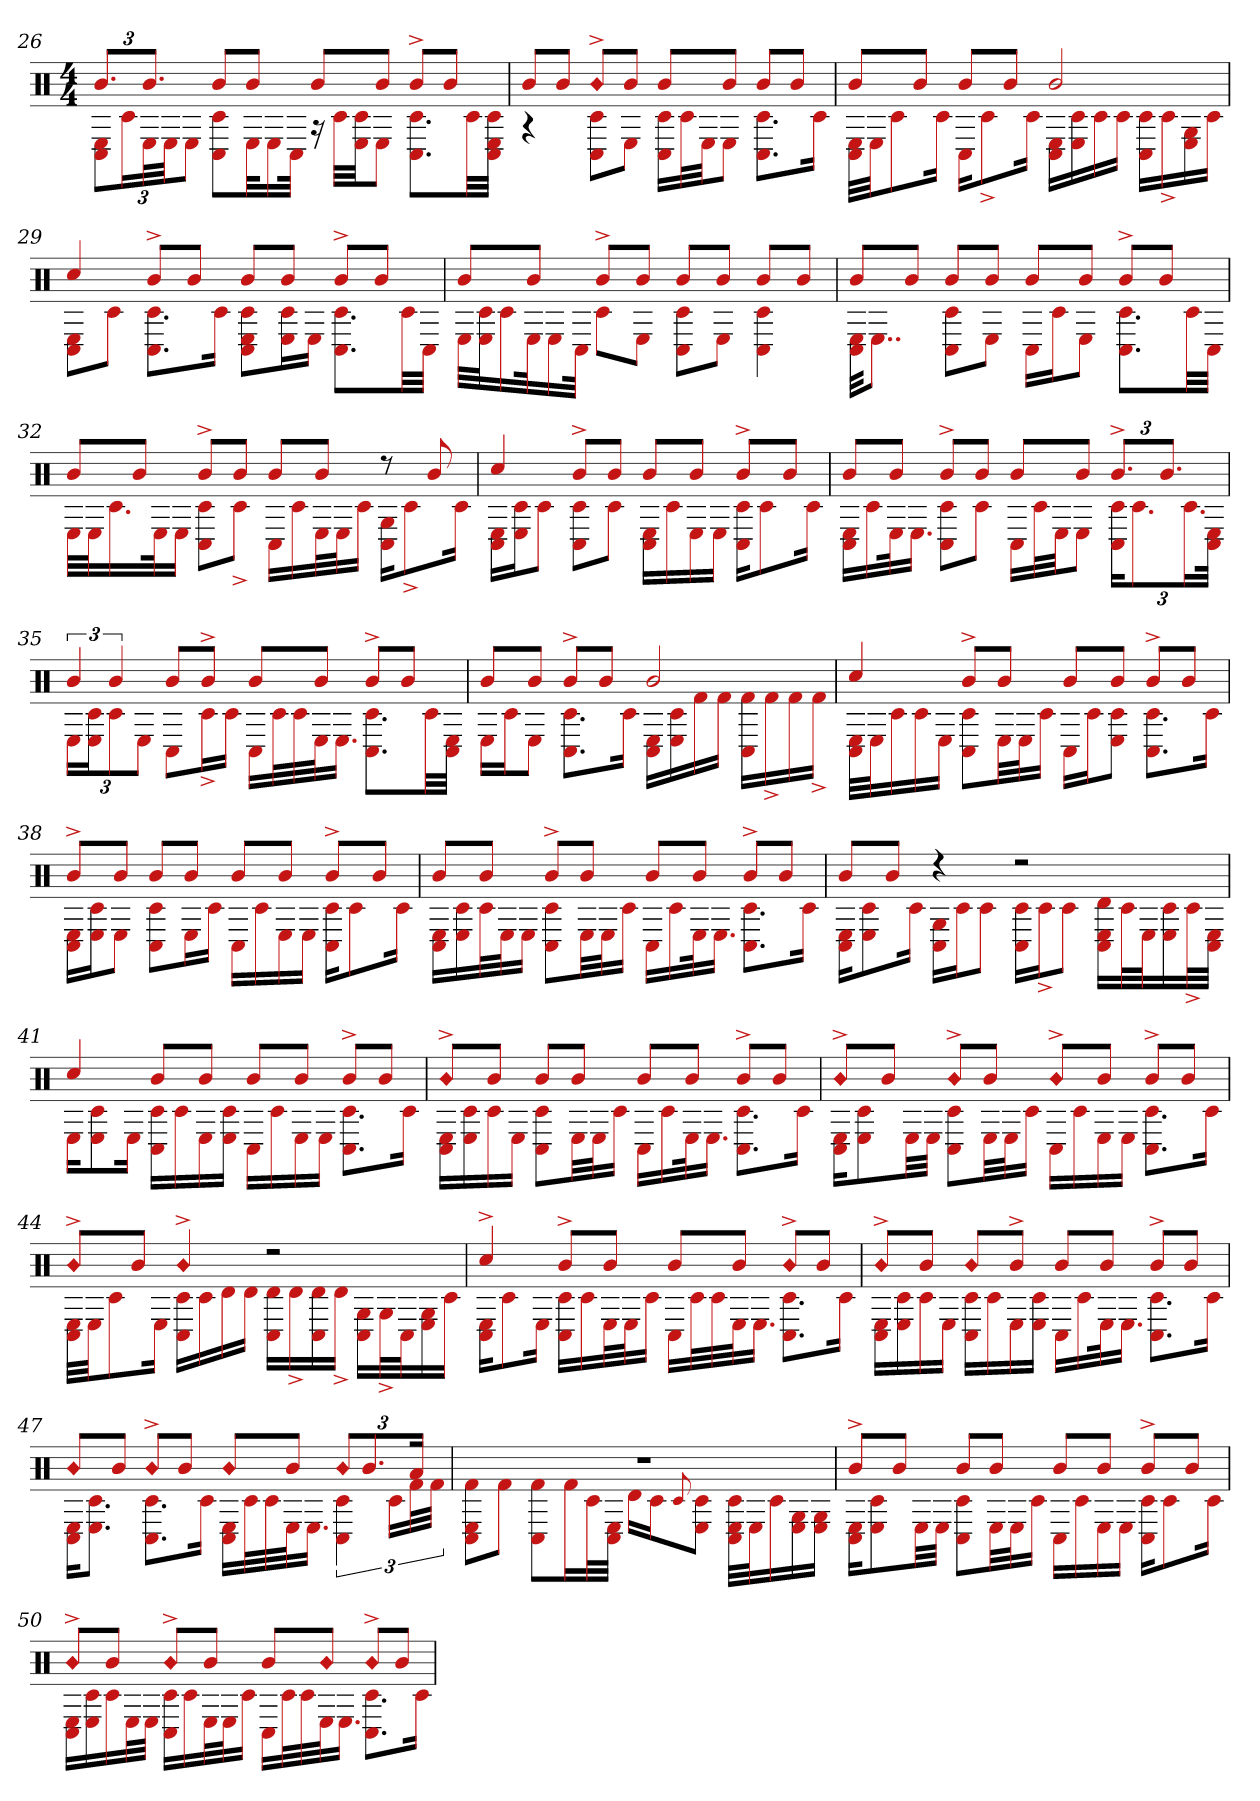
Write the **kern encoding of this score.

**kern
*part1
*staff1
*clefX
*k[]
*M4/4
=26
*^
12.bL	12E 12C#L
.	24c#L
12.bJ	48EL
.	48EJJ
.	12EJ
8bL	8C# 8c#L
8bJ	32EkL
.	16E
.	32C#JJk
8bL	16r
.	32c#LLL
.	32c# 32EJJ
8bJ	8EJ
8b^L	8.C# 8.c#L
8bJ	.
.	32c#LL
.	32C# 32E 32c#JJJ
=27	=27
8bL	4r
8bJ	.
!LO:N:head=diamond	!
8b^L	8C# 8c#L
8bJ	8EJ
8bL	16C# 16c#LL
.	32c#L
.	32EJJ
8bJ	8EJ
8bL	8.C# 8.c#L
8bJ	.
.	16c#Jk
=28	=28
8bL	32C# 32ELLL
.	32EJJ
.	8c#
8bJ	.
.	16c#Jk
8bL	16C#KL
.	8c#^
8bJ	.
.	16c#Jk
2b	16C# 16ELL
.	16E 16c#
.	16c#
.	16c#JJ
.	16C# 16c#LL
.	16c#^
.	16E 16G
.	16c#JJ
=29	=29
4cc#	8C# 8EL
.	8c#J
8b^L	8.C# 8.c#L
8bJ	.
.	16c#Jk
8bL	8C# 8E 8c#L
8bJ	16c# 16EL
.	16EJJ
8b^L	8.C# 8.c#L
8bJ	.
.	32c#LL
.	32C#JJJ
=30	=30
8bL	32ELLL
.	32E 32c#J
.	16c#
8bJ	32Ek
.	16E
.	32C#JJk
8b^L	8c#L
8bJ	8EJ
8bL	8C# 8c#L
8bJ	8EJ
8bL	4C# 4c#
8bJ	.
=31	=31
8bL	32C# 32EKKL
.	8..EJ
8bJ	.
8bL	8C# 8c#L
8bJ	8EJ
8bL	16C#LL
.	16c#J
8bJ	8EJ
8b^L	8.C# 8.c#L
8bJ	.
.	32c#LL
.	32C#JJJ
=32	=32
8bL	32ELLL
.	32EJ
.	16.c#
8bJ	.
.	32Ek
.	16EJJ
8b^L	8C# 8c#L
8bJ	8c#^J
8bL	16C#LL
.	16c#
8bJ	32EL
.	32EJ
.	16c#JJ
8r	16C# 16GKL
.	8c#^
8b	.
.	16c#Jk
=33	=33
4cc#	16C# 16ELL
.	16E 16c#J
.	8c#J
8b^L	8c# 8C#L
8bJ	8c#J
8bL	16C# 16ELL
.	16c#
8bJ	16E
.	16EJJ
8b^L	16C# 16c#KL
.	8c#
8bJ	.
.	16c#Jk
=34	=34
8bL	16C# 16ELL
.	16c#
8bJ	32Ek
.	16.EJJ
8b^L	8c# 8C#L
8bJ	8c#J
8bL	16C#LL
.	32c#L
.	32EJJ
8bJ	8EJ
12.b^L	24C# 24c#KL
.	12.c#
12.bJ	.
.	24.c#L
.	48C# 48EJJk
=35	=35
12bJ	24ELL
.	24E 24c#J
6b	12c#
.	12EJ
8bL	8C#L
8b^J	16c#^L
.	16c#JJ
8bL	16C#LL
.	32c#L
.	32c#
8bJ	32EJ
.	16.EJJ
8b^L	8.C# 8.c#L
8bJ	.
.	32c#LL
.	32C# 32EJJJ
=36	=36
8bL	16ELL
.	16c#J
8bJ	8EJ
8b^L	8.c# 8.C#L
8bJ	.
.	16c#Jk
2b	16C# 16ELL
.	16E 16c#
.	16f#
.	16f#JJ
.	16f# 16C#LL
.	16f#^
.	16f#
.	16f#^JJ
=37	=37
4cc#	32C# 32ELLL
.	32EJ
.	16c#
.	16c#
.	16EJJ
8b^L	8C# 8c#L
8bJ	32ELL
.	32EJ
.	16c#JJ
8bL	16C#LL
.	16c#J
8bJ	8c# 8EJ
8b^L	8.C# 8.c#L
8bJ	.
.	16c#Jk
=38	=38
8b^L	16C# 16ELL
.	16E 16c#J
8bJ	8EJ
8bL	8C# 8c#L
8bJ	16EL
.	16c#JJ
8bL	16C#LL
.	16c#
8bJ	16E
.	16EJJ
8b^L	16C# 16c#KL
.	8c#
8bJ	.
.	16c#Jk
=39	=39
8bL	16C# 16ELL
.	16E 16c#
8bJ	32c#L
.	32EJ
.	16EJJ
8b^L	8C# 8c#L
8bJ	32ELL
.	32EJ
.	16c#JJ
8bL	16C#LL
.	16c#
8bJ	32Ek
.	16.EJJ
8b^L	8.C# 8.c#L
8bJ	.
.	16c#Jk
=40	=40
8bL	16C# 16EKL
.	8E 8c#
8bJ	.
.	16c#Jk
4r	16C# 16GLL
.	16c#J
.	8c#J
2r	16c# 16C#LL
.	16c#^J
.	8c#J
.	16E 16d 16C#LL
.	32c#L
.	32EJ
.	16c# 16E
.	32c#^L
.	32C# 32EJJJ
=41	=41
4cc#	16EKL
.	8E 8c#
.	16EJk
8bL	16C# 16c#LL
.	16c#
8bJ	16E
.	16E 16c#JJ
8bL	16C#LL
.	16c#
8bJ	16E
.	16EJJ
8b^L	8.C# 8.c#L
8bJ	.
.	16c#Jk
=42	=42
!LO:N:head=diamond	!
8b^L	16C# 16ELL
.	16E 16c#
8bJ	16c#
.	16EJJ
8bL	8c# 8C#L
8bJ	32ELL
.	32EJ
.	16c#JJ
8bL	16C#LL
.	16c#
8bJ	32Ek
.	16.EJJ
8b^L	8.C# 8.c#L
8bJ	.
.	16c#Jk
=43	=43
!LO:N:head=diamond	!
8b^L	16C# 16EKL
.	8E 8c#
8bJ	.
.	32ELL
.	32EJJJ
!LO:N:head=diamond	!
8b^L	8c# 8C#L
8bJ	32ELL
.	32EJ
.	16c#JJ
!LO:N:head=diamond	!
8b^L	16C#LL
.	16c#
8bJ	16E
.	16EJJ
8b^L	8.C# 8.c#L
8bJ	.
.	16c#Jk
=44	=44
!LO:N:head=diamond	!
8b^L	32E 32C#LLL
.	32EJJ
.	8c#
8bJ	.
.	16EJk
!LO:N:head=diamond	!
4b^	16c# 16C#LL
.	16c#
.	16d
.	16dJJ
2r	16d 16C#LL
.	16d^
.	16d 16C#
.	16d^JJ
.	16C# 16GLL
.	32G^L
.	32C#J
.	16E 16G
.	16c#JJ
=45	=45
4cc#^	16C# 16EKL
.	8c#
.	16EJk
8b^L	16c# 16C#LL
.	16c#
8bJ	32EL
.	32EJ
.	16c#JJ
8bL	16C#LL
.	32c#L
.	32c#
8bJ	32EJ
.	16.EJJ
!LO:N:head=diamond	!
8b^L	8.C# 8.c#L
8bJ	.
.	16c#Jk
=46	=46
!LO:N:head=diamond	!
8b^L	16C# 16ELL
.	16E 16c#
8bJ	16c#
.	16EJJ
!LO:N:head=diamond	!
8bL	16c# 16C#LL
.	16c#
8b^J	16E
.	16E 16c#JJ
8bL	16C#LL
.	16c#
8bJ	32Ek
.	16.EJJ
8b^L	8.C# 8.c#L
8bJ	.
.	16c#Jk
=47	=47
!LO:N:head=diamond	!
8bL	16C# 16EKL
.	8.E 8.c#J
8bJ	.
!LO:N:head=diamond	!
8b^L	8.C# 8.c#L
8bJ	.
.	16c#Jk
!LO:N:head=diamond	!
8bL	16C# 16ELL
.	32c#L
.	32c#
8bJ	32EJ
.	16.EJJ
!LO:N:head=diamond	!
12bL	6C# 6c#
12.b	.
.	24c#LL
24aJk	48f#L
.	48f#JJJ
=48	=48
1r	8C# 8f# 8EL
.	8f#J
.	8f# 8C#L
.	16f#L
.	32c#L
.	32E 32C#JJJ
.	16dLL
.	16c#J
.	8qqc#
.	8E 8c#J
.	32C# 32E 32c#LLL
.	32EJ
.	16c#
.	16E 16G
.	16E 16GJJ
=49	=49
8b^L	16E 16C#KL
.	8E 8c#
8bJ	.
.	32ELL
.	32EJJJ
8bL	8C# 8c#L
8bJ	32ELL
.	32EJ
.	16c#JJ
8bL	16C#LL
.	16c#
8bJ	16E
.	16EJJ
8b^L	16C# 16c#KL
.	8c#
8bJ	.
.	16c#Jk
=50	=50
!LO:N:head=diamond	!
8b^L	16C# 16ELL
.	16E 16c#
8bJ	16c#
.	32EL
.	32EJJJ
!LO:N:head=diamond	!
8b^L	16c# 16C#LL
.	16c#
8bJ	32EL
.	32EJ
.	16c#JJ
8bL	16C#LL
.	32c#L
.	32c#
!LO:N:head=diamond	!
8bJ	32EJ
.	16.EJJ
!LO:N:head=diamond	!
8b^L	8.C# 8.c#L
8bJ	.
.	16c#Jk
*v	*v
=
*-
